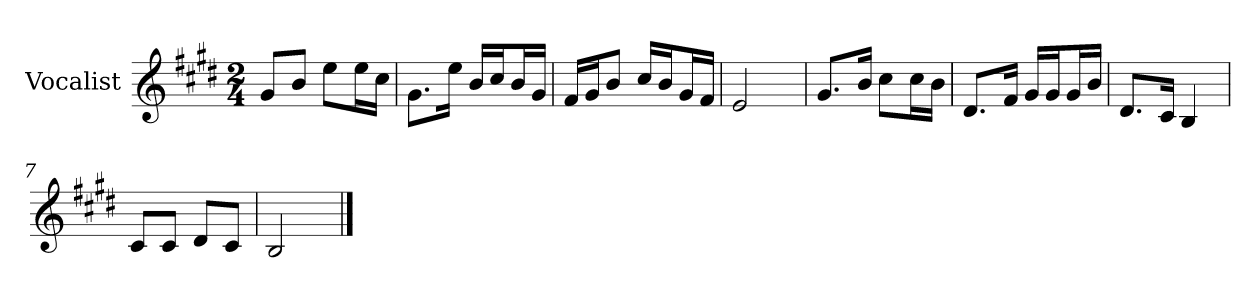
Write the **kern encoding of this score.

**kern
*part1
*staff1
*I"Vocalist
*k[f#c#g#d#]
*E:
*M2/4
=
8g#L
8bJ
8eeL
16eeL
16cc#JJ
=1
8.g#L
16eeJk
16bLL
16cc#J
16bL
16g#JJ
=2
16f#LL
16g#J
8bJ
16cc#LL
16bJ
16g#L
16f#JJ
=3
2e
=4
8.g#L
16bJk
8cc#L
16cc#L
16bJJ
=5
8.d#L
16f#Jk
16g#LL
16g#J
16g#L
16bJJ
=6
8.d#L
16c#Jk
4B
=7
8c#L
8c#J
8d#L
8c#J
=8
2B
==
*-
